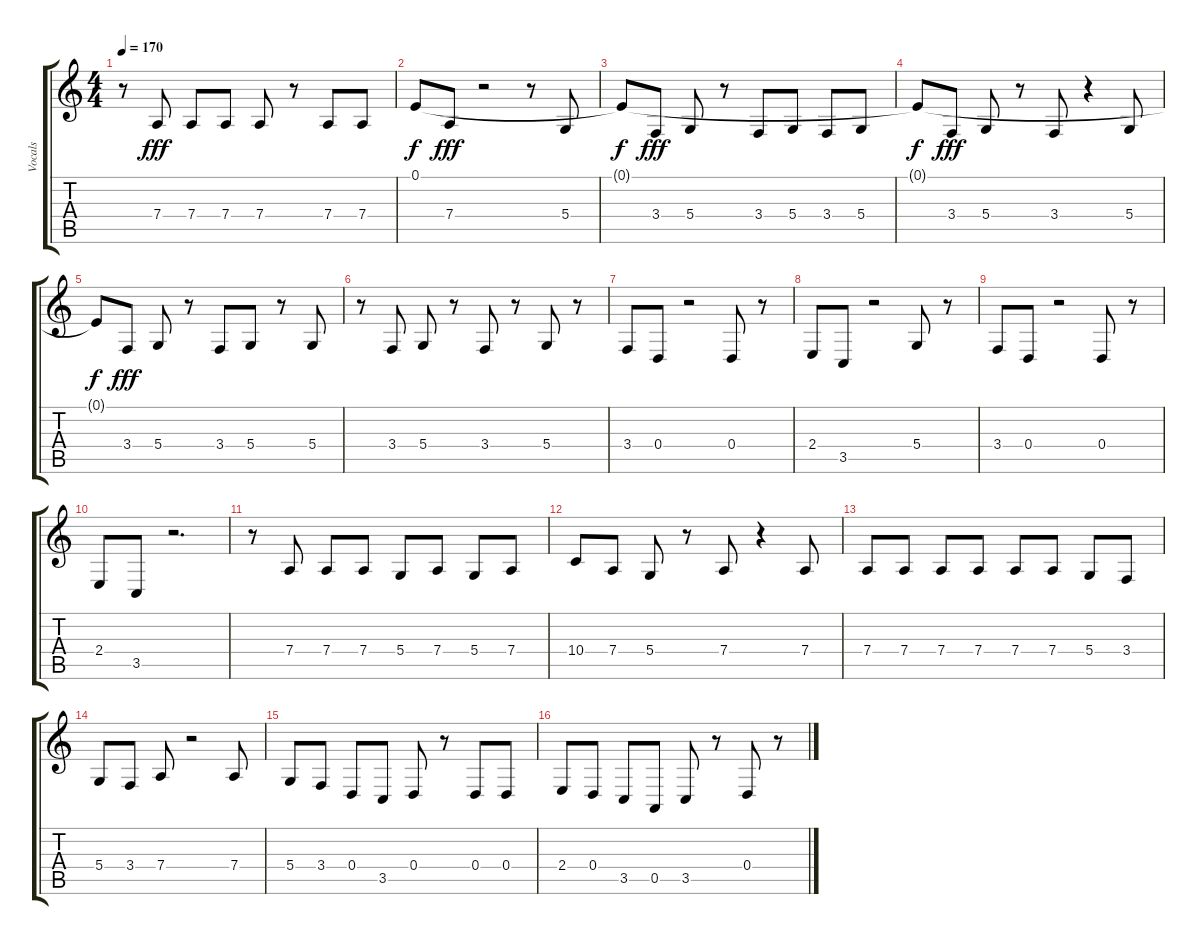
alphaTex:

\track ("Vocals" "Vocals") {instrument brightacousticpiano}
\staff {score tabs}
\tuning (E4 B3 G3 D3 A2 E2) {hide}
\ts (4 4)
\tempo 170
\clef g2
\ks c
r.8{dy fff} 7.4.8 7.4.8 7.4.8 7.4.8 r.8 7.4.8 7.4.8 |
0.1.8{dy f} 7.4.8{dy fff} r.2 r.8 5.4.8 |
0.1{t}.8{dy f} 3.4.8{dy fff} 5.4.8 r.8 3.4.8 5.4.8 3.4.8 5.4.8 |
0.1{t}.8{dy f} 3.4.8{dy fff} 5.4.8 r.8 3.4.8 r.4 5.4.8 |
0.1{t}.8{dy f} 3.4.8{dy fff} 5.4.8 r.8 3.4.8 5.4.8 r.8 5.4.8 |
r.8 3.4.8 5.4.8 r.8 3.4.8 r.8 5.4.8 r.8 |
3.4.8 0.4.8 r.2 0.4.8 r.8 |
2.4.8 3.5.8 r.2 5.4.8 r.8 |
3.4.8 0.4.8 r.2 0.4.8 r.8 |
2.4.8 3.5.8 r.2{d} |
r.8 7.4.8 7.4.8 7.4.8 5.4.8 7.4.8 5.4.8 7.4.8 |
10.4.8 7.4.8 5.4.8 r.8 7.4.8 r.4 7.4.8 |
7.4.8 7.4.8 7.4.8 7.4.8 7.4.8 7.4.8 5.4.8 3.4.8 |
5.4.8 3.4.8 7.4.8 r.2 7.4.8 |
5.4.8 3.4.8 0.4.8 3.5.8 0.4.8 r.8 0.4.8 0.4.8 |
2.4.8 0.4.8 3.5.8 0.5.8 3.5.8 r.8 0.4.8 r.8
